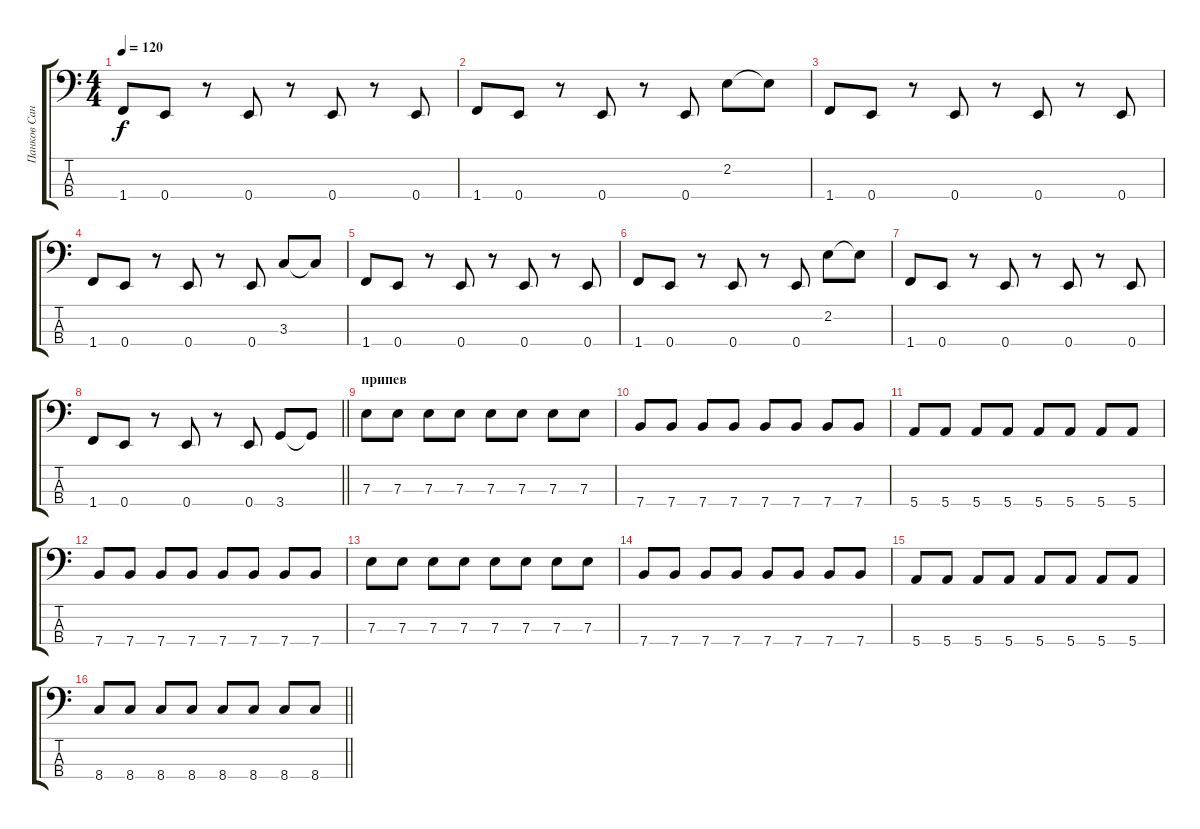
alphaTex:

\track ("Панков Санёк" "Панков Сан") {instrument electricbasspick}
\staff {score tabs}
\tuning (G2 D2 A1 E1) {hide}
\ts (4 4)
\tempo 120
\clef f4
\ks c
1.4.8{dy f} 0.4.8 r.8 0.4.8 r.8 0.4.8 r.8 0.4.8 |
1.4.8 0.4.8 r.8 0.4.8 r.8 0.4.8 2.2.8 2.2{t}.8 |
1.4.8 0.4.8 r.8 0.4.8 r.8 0.4.8 r.8 0.4.8 |
1.4.8 0.4.8 r.8 0.4.8 r.8 0.4.8 3.3.8 3.3{t}.8 |
1.4.8 0.4.8 r.8 0.4.8 r.8 0.4.8 r.8 0.4.8 |
1.4.8 0.4.8 r.8 0.4.8 r.8 0.4.8 2.2.8 2.2{t}.8 |
1.4.8 0.4.8 r.8 0.4.8 r.8 0.4.8 r.8 0.4.8 |
\barLineRight lightlight
1.4.8 0.4.8 r.8 0.4.8 r.8 0.4.8 3.4.8 3.4{t}.8 |
\section ("" "припев")
7.3.8 7.3.8 7.3.8 7.3.8 7.3.8 7.3.8 7.3.8 7.3.8 |
7.4.8 7.4.8 7.4.8 7.4.8 7.4.8 7.4.8 7.4.8 7.4.8 |
5.4.8 5.4.8 5.4.8 5.4.8 5.4.8 5.4.8 5.4.8 5.4.8 |
7.4.8 7.4.8 7.4.8 7.4.8 7.4.8 7.4.8 7.4.8 7.4.8 |
7.3.8 7.3.8 7.3.8 7.3.8 7.3.8 7.3.8 7.3.8 7.3.8 |
7.4.8 7.4.8 7.4.8 7.4.8 7.4.8 7.4.8 7.4.8 7.4.8 |
5.4.8 5.4.8 5.4.8 5.4.8 5.4.8 5.4.8 5.4.8 5.4.8 |
\barLineRight lightlight
8.4.8 8.4.8 8.4.8 8.4.8 8.4.8 8.4.8 8.4.8 8.4.8
